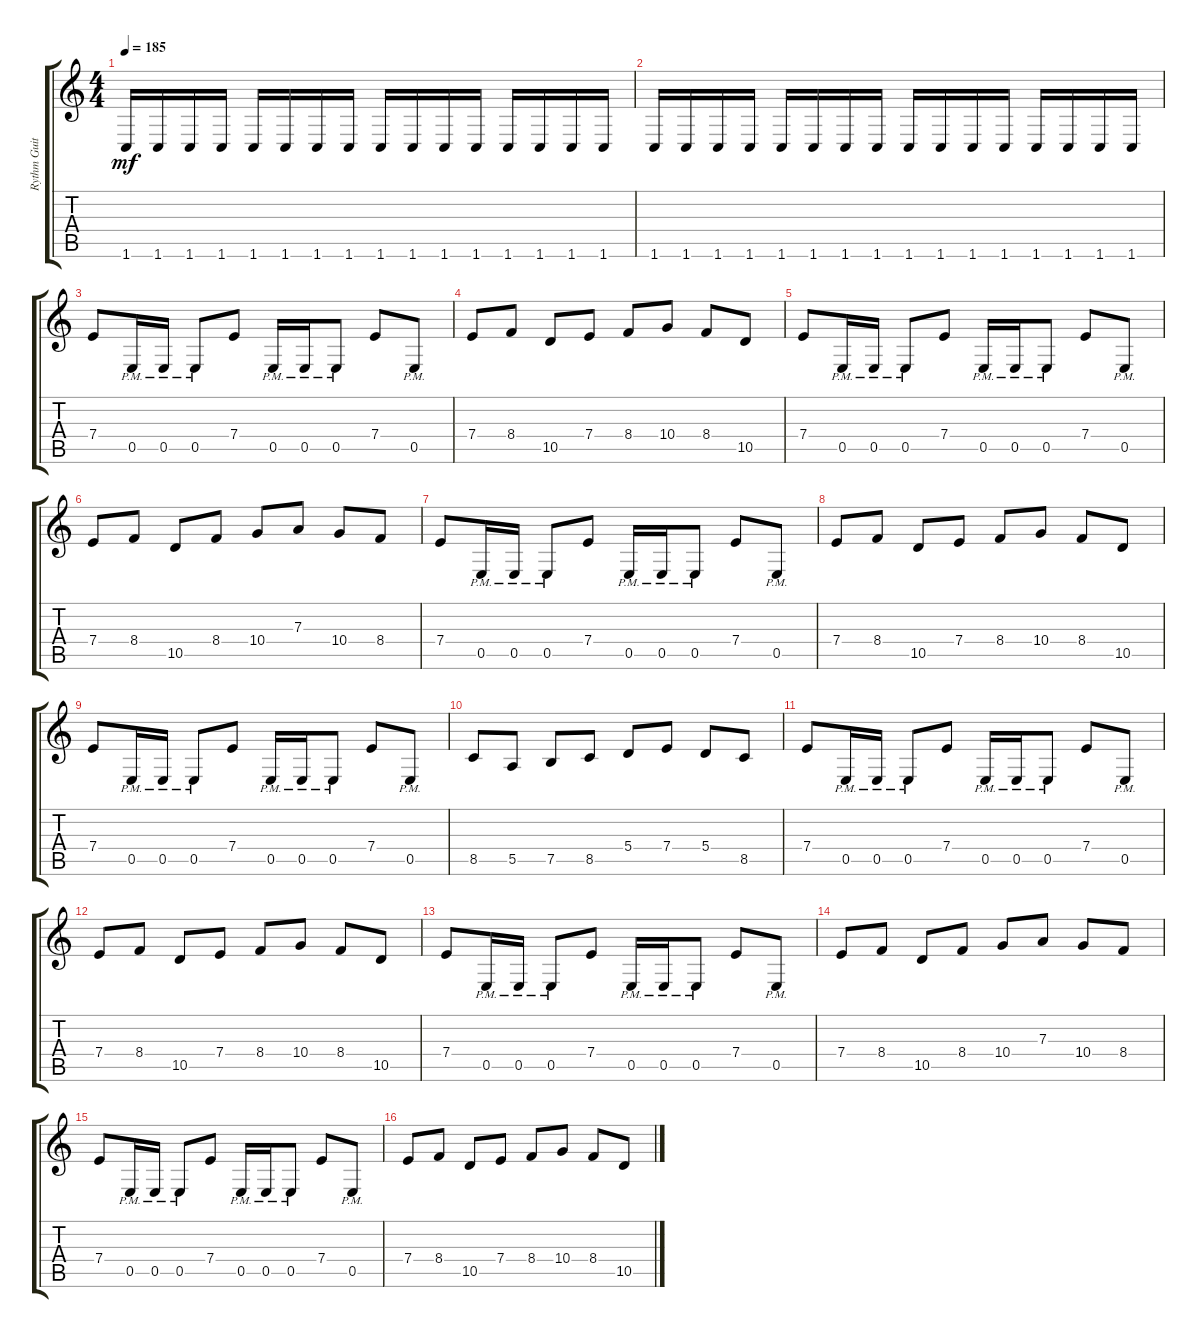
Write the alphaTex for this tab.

\track ("Rythm Guitar" "Rythm Guit") {instrument distortionguitar}
\staff {score tabs}
\tuning (B3 Gb3 D3 A2 E2 B1) {hide}
\ts (4 4)
\tempo 185
\clef g2
\ks c
1.6.16{dy mf} 1.6.16 1.6.16 1.6.16 1.6.16 1.6.16 1.6.16 1.6.16 1.6.16 1.6.16 1.6.16 1.6.16 1.6.16 1.6.16 1.6.16 1.6.16 |
1.6.16 1.6.16 1.6.16 1.6.16 1.6.16 1.6.16 1.6.16 1.6.16 1.6.16 1.6.16 1.6.16 1.6.16 1.6.16 1.6.16 1.6.16 1.6.16 |
7.4.8 0.5{pm}.16 0.5{pm}.16 0.5{pm}.8 7.4.8 0.5{pm}.16 0.5{pm}.16 0.5{pm}.8 7.4.8 0.5{pm}.8 |
7.4.8 8.4.8 10.5.8 7.4.8 8.4.8 10.4.8 8.4.8 10.5.8 |
7.4.8 0.5{pm}.16 0.5{pm}.16 0.5{pm}.8 7.4.8 0.5{pm}.16 0.5{pm}.16 0.5{pm}.8 7.4.8 0.5{pm}.8 |
7.4.8 8.4.8 10.5.8 8.4.8 10.4.8 7.3.8 10.4.8 8.4.8 |
7.4.8 0.5{pm}.16 0.5{pm}.16 0.5{pm}.8 7.4.8 0.5{pm}.16 0.5{pm}.16 0.5{pm}.8 7.4.8 0.5{pm}.8 |
7.4.8 8.4.8 10.5.8 7.4.8 8.4.8 10.4.8 8.4.8 10.5.8 |
7.4.8 0.5{pm}.16 0.5{pm}.16 0.5{pm}.8 7.4.8 0.5{pm}.16 0.5{pm}.16 0.5{pm}.8 7.4.8 0.5{pm}.8 |
8.5.8 5.5.8 7.5.8 8.5.8 5.4.8 7.4.8 5.4.8 8.5.8 |
7.4.8 0.5{pm}.16 0.5{pm}.16 0.5{pm}.8 7.4.8 0.5{pm}.16 0.5{pm}.16 0.5{pm}.8 7.4.8 0.5{pm}.8 |
7.4.8 8.4.8 10.5.8 7.4.8 8.4.8 10.4.8 8.4.8 10.5.8 |
7.4.8 0.5{pm}.16 0.5{pm}.16 0.5{pm}.8 7.4.8 0.5{pm}.16 0.5{pm}.16 0.5{pm}.8 7.4.8 0.5{pm}.8 |
7.4.8 8.4.8 10.5.8 8.4.8 10.4.8 7.3.8 10.4.8 8.4.8 |
7.4.8 0.5{pm}.16 0.5{pm}.16 0.5{pm}.8 7.4.8 0.5{pm}.16 0.5{pm}.16 0.5{pm}.8 7.4.8 0.5{pm}.8 |
7.4.8 8.4.8 10.5.8 7.4.8 8.4.8 10.4.8 8.4.8 10.5.8
